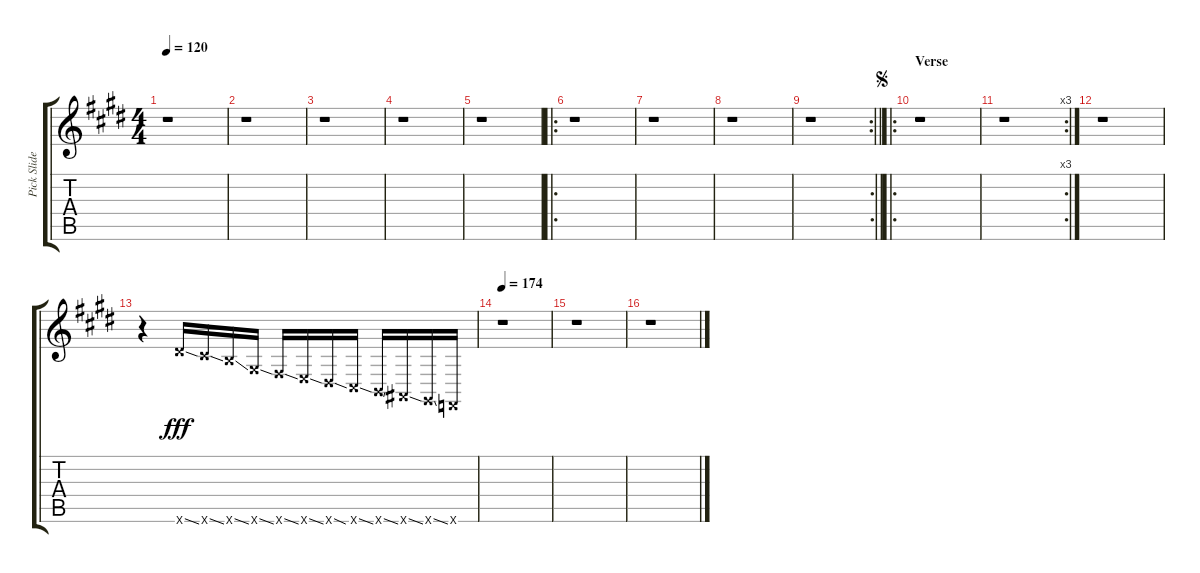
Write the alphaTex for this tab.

\track ("Pick Slide" "Pick Slide") {instrument guitarfretnoise}
\staff {score tabs}
\tuning (Eb4 Bb3 Gb3 Db3 Ab2 Eb2) {hide}
\ts (4 4)
\tempo 120
\clef g2
\ks e
r.1{dy fff instrument guitarfretnoise} |
r.1 |
r.1 |
r.1 |
r.1 |
\ro
r.1 |
r.1 |
r.1 |
\rc 2
\barLineRight lightlight
r.1 |
\ro
\section ("" "Verse")
\jump segno
r.1 |
\rc 3
r.1 |
r.1 |
r.4 24.6{ss x}.16 22.6{ss x}.16 20.6{ss x}.16 17.6{ss x}.16 15.6{ss x}.16 13.6{ss x}.16 12.6{sod x}.16 10.6{ss x}.16 8.6{ss x}.16 7.6{ss x}.16 5.6{ss x}.16 2.6{x}.16 |
\tempo 174
r.1 |
r.1 |
r.1
